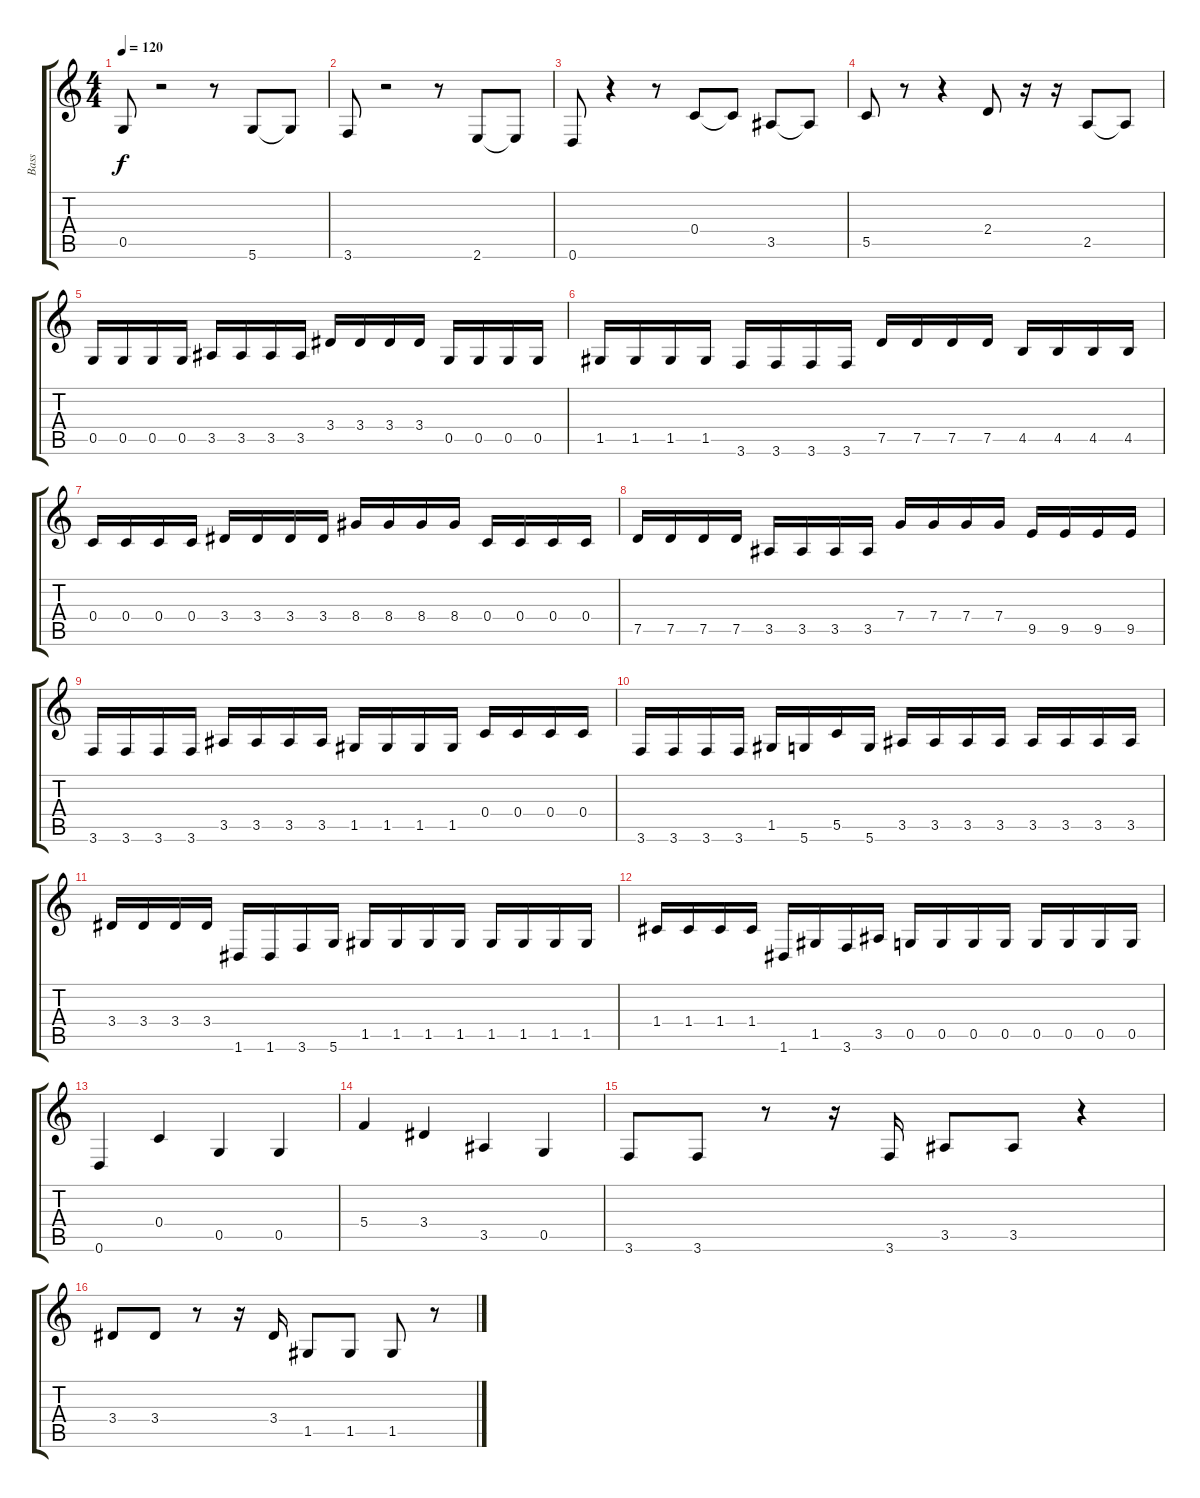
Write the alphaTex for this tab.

\track ("Bass" "Bass") {instrument acousticbass}
\staff {score tabs}
\tuning (D4 A3 F3 C3 G2 D2) {hide}
\ts (4 4)
\tempo 120
\clef g2
\ks c
0.5.8{dy f instrument acousticbass} r.2 r.8 5.6.8 5.6{t}.8 |
3.6.8 r.2 r.8 2.6.8 2.6{t}.8 |
0.6.8 r.4 r.8 0.4.8 0.4{t}.8 3.5.8 3.5{t}.8 |
5.5.8 r.8 r.4 2.4.8 r.16 r.16 2.5.8 2.5{t}.8 |
0.5.16 0.5.16 0.5.16 0.5.16 3.5.16 3.5.16 3.5.16 3.5.16 3.4.16 3.4.16 3.4.16 3.4.16 0.5.16 0.5.16 0.5.16 0.5.16 |
1.5.16 1.5.16 1.5.16 1.5.16 3.6.16 3.6.16 3.6.16 3.6.16 7.5.16 7.5.16 7.5.16 7.5.16 4.5.16 4.5.16 4.5.16 4.5.16 |
0.4.16 0.4.16 0.4.16 0.4.16 3.4.16 3.4.16 3.4.16 3.4.16 8.4.16 8.4.16 8.4.16 8.4.16 0.4.16 0.4.16 0.4.16 0.4.16 |
7.5.16 7.5.16 7.5.16 7.5.16 3.5.16 3.5.16 3.5.16 3.5.16 7.4.16 7.4.16 7.4.16 7.4.16 9.5.16 9.5.16 9.5.16 9.5.16 |
3.6.16 3.6.16 3.6.16 3.6.16 3.5.16 3.5.16 3.5.16 3.5.16 1.5.16 1.5.16 1.5.16 1.5.16 0.4.16 0.4.16 0.4.16 0.4.16 |
3.6.16 3.6.16 3.6.16 3.6.16 1.5.16 5.6.16 5.5.16 5.6.16 3.5.16 3.5.16 3.5.16 3.5.16 3.5.16 3.5.16 3.5.16 3.5.16 |
3.4.16 3.4.16 3.4.16 3.4.16 1.6.16 1.6.16 3.6.16 5.6.16 1.5.16 1.5.16 1.5.16 1.5.16 1.5.16 1.5.16 1.5.16 1.5.16 |
1.4.16 1.4.16 1.4.16 1.4.16 1.6.16 1.5.16 3.6.16 3.5.16 0.5.16 0.5.16 0.5.16 0.5.16 0.5.16 0.5.16 0.5.16 0.5.16 |
0.6.4 0.4.4 0.5.4 0.5.4 |
5.4.4 3.4.4 3.5.4 0.5.4 |
3.6.8 3.6.8 r.8 r.16 3.6.16 3.5.8 3.5.8 r.4 |
3.4.8 3.4.8 r.8 r.16 3.4.16 1.5.8 1.5.8 1.5.8 r.8
